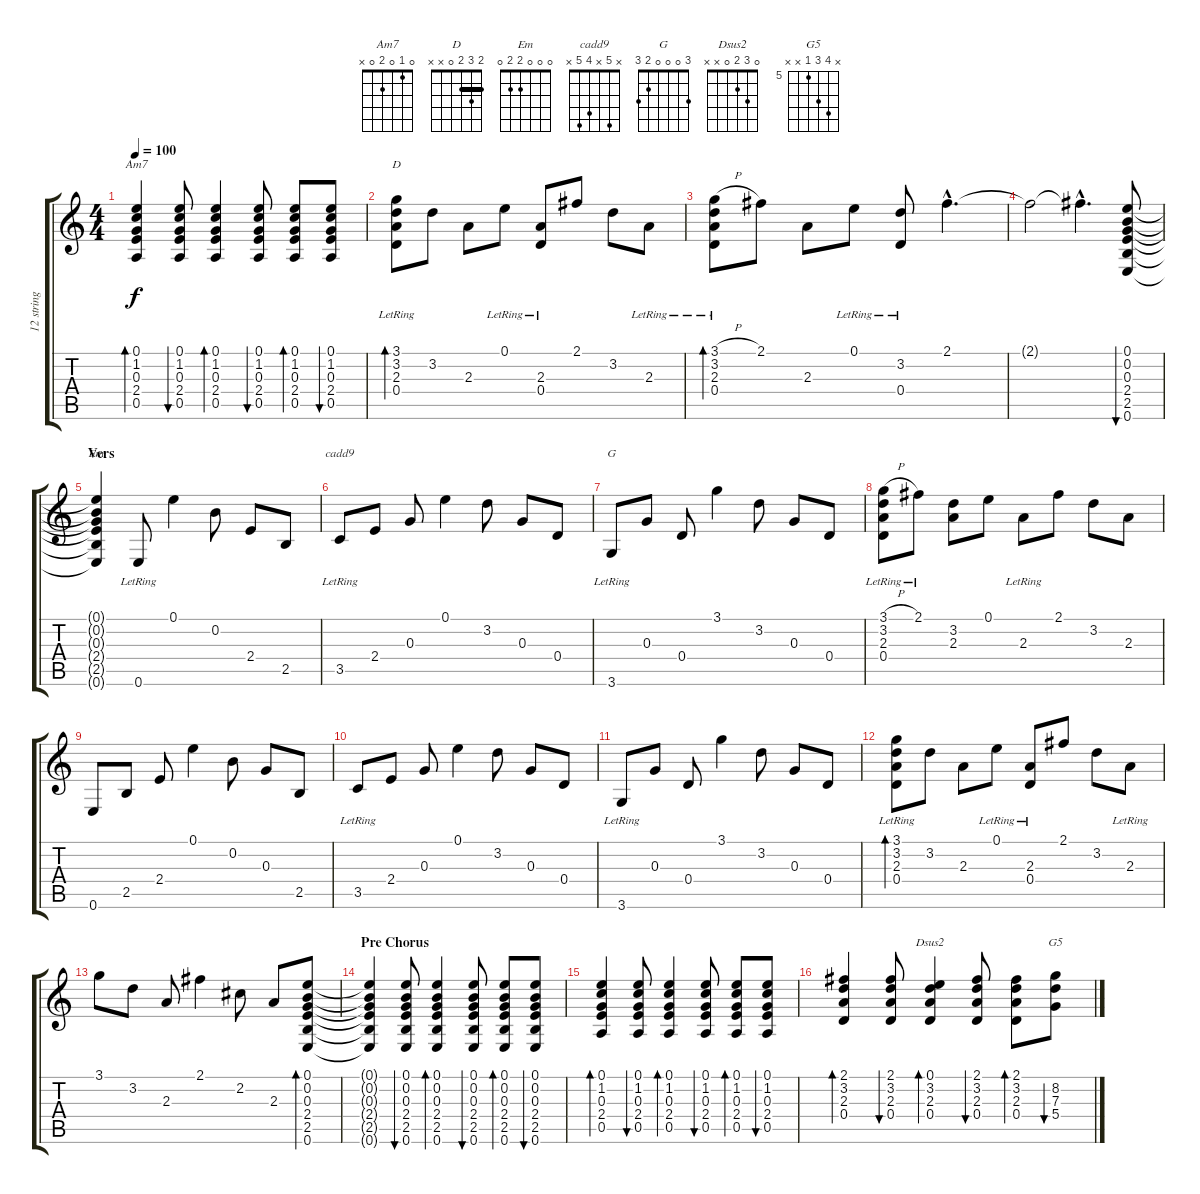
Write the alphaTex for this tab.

\track ("12 string Steelguitar" "12 string ") {instrument acousticguitarsteel}
\staff {score tabs}
\tuning (E4 B3 G3 D3 A2 E2) {hide}
\chord ("Am7" 0 1 0 2 0 x)
\chord ("D" 2 3 2 0 x x) {barre 2}
\chord ("Em" 0 0 0 2 2 0)
\chord ("cadd9" x 5 x 4 5 x)
\chord ("G" 3 0 0 0 2 3)
\chord ("Dsus2" 0 3 2 0 x x)
\chord ("G5" x 8 7 5 x x) {firstfret 5}
\ts (4 4)
\tempo 100
\clef g2
\ks c
(0.1 1.2 0.3 2.4 0.5).4{bd 60 ch "Am7" dy f} (0.1 1.2 0.3 2.4 0.5).8{bu 60} (0.1 1.2 0.3 2.4 0.5).4{bd 60} (0.1 1.2 0.3 2.4 0.5).8{bu 60} (0.1 1.2 0.3 2.4 0.5).8{bd 60} (0.1 1.2 0.3 2.4 0.5).8{bu 60} |
(3.1 3.2 2.3 0.4{lr}).8{bd 60 ch "D"} 3.2.8 2.3.8 0.1{lr}.8 (2.3 0.4{lr}).8 2.1.8 3.2.8 2.3{lr}.8 |
(3.1{h} 3.2 2.3 0.4{lr}).8{bd 60} 2.1.8 2.3.8 0.1{lr}.8 (3.2{lr} 0.4{lr}).8 2.1{hac}.4{d} |
2.1{t}.2 2.1{hac t}.4{d} (0.1 0.2 0.3 2.4 2.5 0.6).8{bu 120} |
\section ("" "Vers")
(0.1{t} 0.2{t} 0.3{t} 2.4{t} 2.5{t} 0.6{t}).4{ch "Em"} 0.6{lr}.8 0.1.4 0.2.8 2.4.8 2.5.8 |
3.5{lr}.8{ch "cadd9"} 2.4.8 0.3.8 0.1.4 3.2.8 0.3.8 0.4.8 |
3.6{lr}.8{ch "G"} 0.3.8 0.4.8 3.1.4 3.2.8 0.3.8 0.4.8 |
(3.1{h} 3.2 2.3 0.4{lr}).8 2.1{lr}.8 (3.2 2.3).8 0.1.8 2.3{lr}.8 2.1.8 3.2.8 2.3.8 |
0.6.8 2.5.8 2.4.8 0.1.4 0.2.8 0.3.8 2.5.8 |
3.5{lr}.8 2.4.8 0.3.8 0.1.4 3.2.8 0.3.8 0.4.8 |
3.6{lr}.8 0.3.8 0.4.8 3.1.4 3.2.8 0.3.8 0.4.8 |
(3.1 3.2 2.3 0.4{lr}).8{bd 60} 3.2.8 2.3.8 0.1{lr}.8 (2.3 0.4{lr}).8 2.1.8 3.2.8 2.3{lr}.8 |
3.1.8 3.2.8 2.3.8 2.1.4 2.2.8 2.3.8 (0.1 0.2 0.3 2.4 2.5 0.6).8{bd 60} |
\section ("" "Pre Chorus")
(0.1{t} 0.2{t} 0.3{t} 2.4{t} 2.5{t} 0.6{t}).4 (0.1 0.2 0.3 2.4 2.5 0.6).8{bu 60} (0.1 0.2 0.3 2.4 2.5 0.6).4{bd 60} (0.1 0.2 0.3 2.4 2.5 0.6).8{bu 60} (0.1 0.2 0.3 2.4 2.5 0.6).8{bd 60} (0.1 0.2 0.3 2.4 2.5 0.6).8{bu 60} |
(0.1 1.2 0.3 2.4 0.5).4{bd 60} (0.1 1.2 0.3 2.4 0.5).8{bu 60} (0.1 1.2 0.3 2.4 0.5).4{bd 60} (0.1 1.2 0.3 2.4 0.5).8{bu 60} (0.1 1.2 0.3 2.4 0.5).8{bd 60} (0.1 1.2 0.3 2.4 0.5).8{bu 60} |
(2.1 3.2 2.3 0.4).4{bd 60} (2.1 3.2 2.3 0.4).8{bu 60} (0.1 3.2 2.3 0.4).4{bd 60 ch "Dsus2"} (2.1 3.2 2.3 0.4).8{bu 60} (2.1 3.2 2.3 0.4).8{bd 60} (8.2 7.3 5.4).8{bu 60 ch "G5"}
